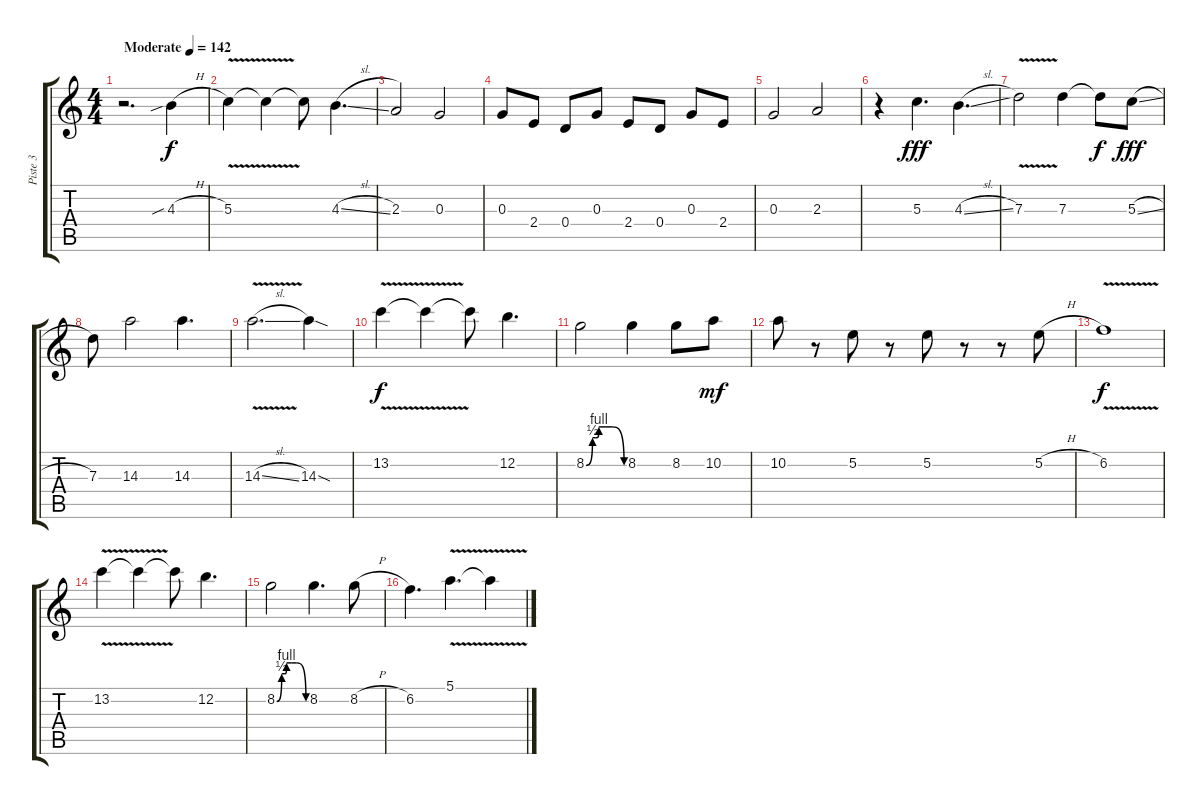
\track ("Piste 3" "Piste 3") {instrument distortionguitar}
\staff {score tabs}
\tuning (E4 B3 G3 D3 A2 E2) {hide}
\ts (4 4)
\tempo (142 "Moderate")
\clef g2
\ks c
r.2{d dy f instrument distortionguitar} 4.3{sib h}.4 |
5.3{v}.4 5.3{t}.4 5.3{t}.8 4.3{sl}.4{d} |
2.3.2 0.3.2 |
0.3.8 2.4.8 0.4.8 0.3.8 2.4.8 0.4.8 0.3.8 2.4.8 |
0.3.2 2.3.2 |
r.4 5.3.4{d dy fff} 4.3{sl}.4{d} |
7.3{v}.2 7.3.4 7.3{t}.8{dy f} 5.3{sl}.8{dy fff} |
7.3.8 14.3.2 14.3.4{d} |
14.3{v sl}.2{d} 14.3{sod}.4 |
13.2{v}.4{dy f} 13.2{t}.4 13.2{t}.8 12.2.4{d} |
8.2{be (custom 0 0 10 2 15 2 17 2 20 4 25 4 30 4 41 4 60 0)}.2 8.2.4 8.2.8 10.2.8{dy mf} |
10.2.8 r.8 5.2.8 r.8 5.2.8 r.8 r.8 5.2{h}.8 |
6.2{v}.1{dy f} |
13.2{v}.4 13.2{t}.4 13.2{t}.8 12.2.4{d} |
8.2{be (custom 0 0 10 2 15 2 17 2 20 4 25 4 30 4 41 4 60 0)}.2 8.2.4{d} 8.2{h}.8 |
6.2.4{d} 5.1{v}.4{d} 5.1{t}.4
